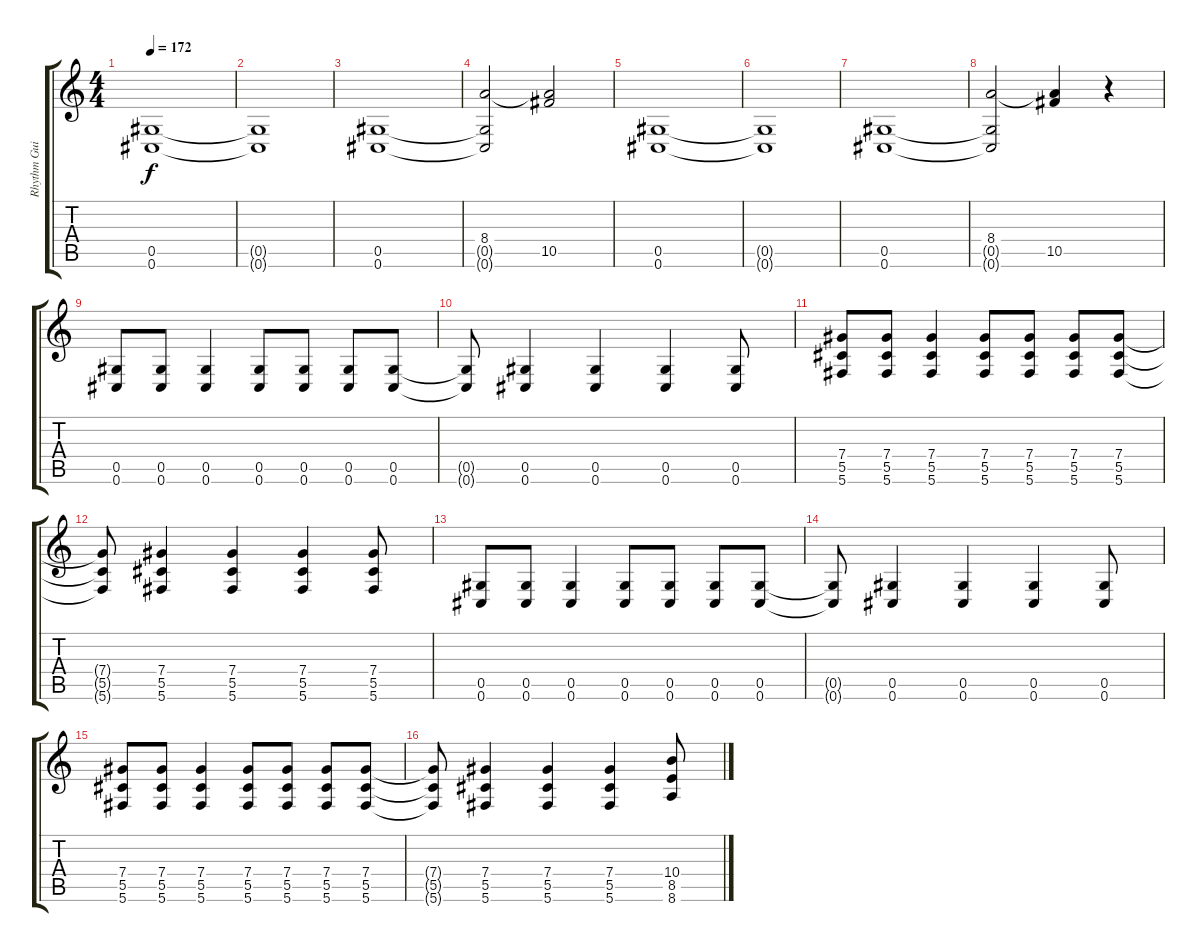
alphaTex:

\track ("Rhythm Guitar" "Rhythm Gui") {instrument distortionguitar}
\staff {score tabs}
\tuning (Eb4 Bb3 Gb3 Db3 Ab2 Db2) {hide}
\ts (4 4)
\tempo 172
\clef g2
\ks c
(0.5 0.6).1{dy f} |
(0.5{t} 0.6{t}).1 |
(0.5 0.6).1 |
(8.4 0.5{t} 0.6{t}).2 (8.4{t} 10.5).2 |
(0.5 0.6).1 |
(0.5{t} 0.6{t}).1 |
(0.5 0.6).1 |
(8.4 0.5{t} 0.6{t}).2 (8.4{t} 10.5).4 r.4 |
(0.5 0.6).8 (0.5 0.6).8 (0.5 0.6).4 (0.5 0.6).8 (0.5 0.6).8 (0.5 0.6).8 (0.5 0.6).8 |
(0.5{t} 0.6{t}).8 (0.5 0.6).4 (0.5 0.6).4 (0.5 0.6).4 (0.5 0.6).8 |
(7.4 5.5 5.6).8 (7.4 5.5 5.6).8 (7.4 5.5 5.6).4 (7.4 5.5 5.6).8 (7.4 5.5 5.6).8 (7.4 5.5 5.6).8 (7.4 5.5 5.6).8 |
(7.4{t} 5.5{t} 5.6{t}).8 (7.4 5.5 5.6).4 (7.4 5.5 5.6).4 (7.4 5.5 5.6).4 (7.4 5.5 5.6).8 |
(0.5 0.6).8 (0.5 0.6).8 (0.5 0.6).4 (0.5 0.6).8 (0.5 0.6).8 (0.5 0.6).8 (0.5 0.6).8 |
(0.5{t} 0.6{t}).8 (0.5 0.6).4 (0.5 0.6).4 (0.5 0.6).4 (0.5 0.6).8 |
(7.4 5.5 5.6).8 (7.4 5.5 5.6).8 (7.4 5.5 5.6).4 (7.4 5.5 5.6).8 (7.4 5.5 5.6).8 (7.4 5.5 5.6).8 (7.4 5.5 5.6).8 |
(7.4{t} 5.5{t} 5.6{t}).8 (7.4 5.5 5.6).4 (7.4 5.5 5.6).4 (7.4 5.5 5.6).4 (10.4 8.5 8.6).8
